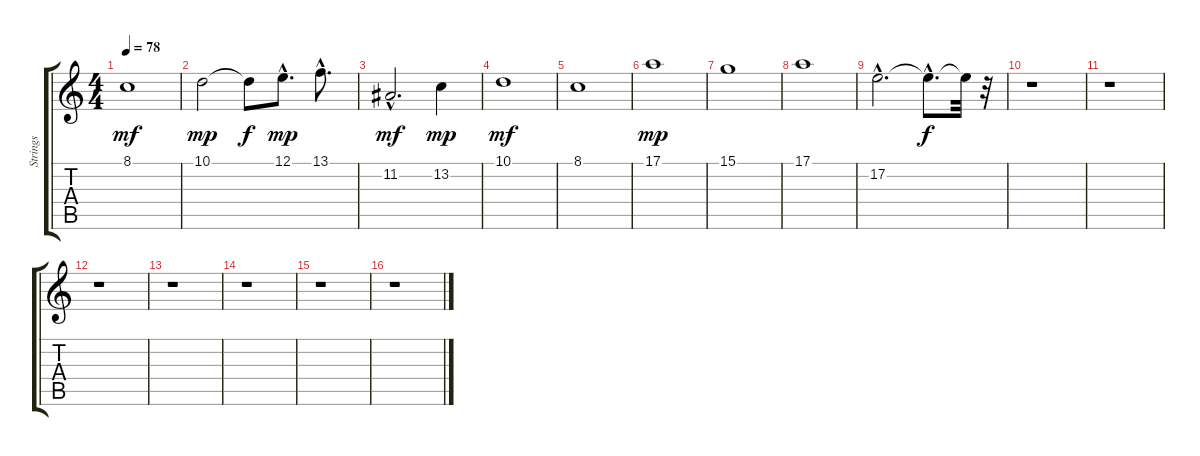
\track ("Strings             " "Strings   ") {instrument stringensemble1}
\staff {score tabs}
\tuning (E4 B3 G3 D3 A2 E2) {hide}
\ts (4 4)
\tempo 78
\clef g2
\ks c
8.1.1{dy mf} |
10.1.2{dy mp} 10.1{t}.8{dy f} 12.1{hac}.8{d dy mp} 13.1{hac}.8{d} |
11.2{hac}.2{d dy mf} 13.2.4{dy mp} |
10.1.1{dy mf} |
8.1.1 |
17.1.1{dy mp} |
15.1.1 |
17.1.1 |
17.2{hac}.2{d} 17.2{hac t}.8{d dy f} 17.2{t}.32 r.32 |
r.1 |
r.1 |
r.1 |
r.1 |
r.1 |
r.1 |
r.1
